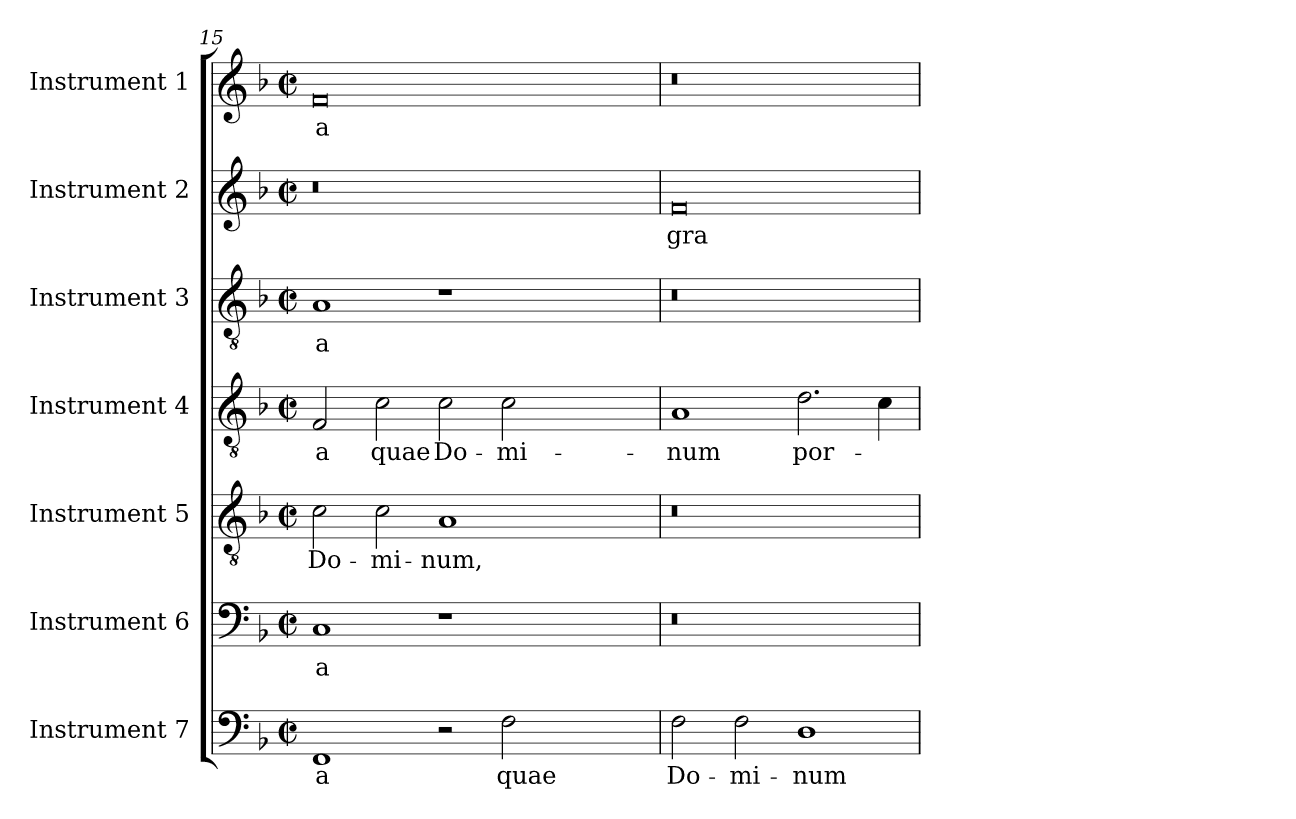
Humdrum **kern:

**kern	**text	**kern	**text	**kern	**text	**kern	**text	**kern	**text	**kern	**text	**kern	**text
*part7	*part7	*part6	*part6	*part5	*part5	*part4	*part4	*part3	*part3	*part2	*part2	*part1	*part1
*staff7	*staff7	*staff6	*staff6	*staff5	*staff5	*staff4	*staff4	*staff3	*staff3	*staff2	*staff2	*staff1	*staff1
*I"Instrument 7	*	*I"Instrument 6	*	*I"Instrument 5	*	*I"Instrument 4	*	*I"Instrument 3	*	*I"Instrument 2	*	*I"Instrument 1	*
*clefF4	*	*clefF4	*	*clefGv2	*	*clefGv2	*	*clefGv2	*	*clefG2	*	*clefG2	*
*k[b-]	*	*k[b-]	*	*k[b-]	*	*k[b-]	*	*k[b-]	*	*k[b-]	*	*k[b-]	*
*F:	*	*F:	*	*F:	*	*F:	*	*F:	*	*F:	*	*F:	*
*M2/2	*	*M2/2	*	*M2/2	*	*M2/2	*	*M2/2	*	*M2/2	*	*M2/2	*
*met(c|)	*	*met(c|)	*	*met(c|)	*	*met(c|)	*	*met(c|)	*	*met(c|)	*	*met(c|)	*
=15	=15	=15	=15	=15	=15	=15	=15	=15	=15	=15	=15	=15	=15
!	!LO:LY:b:cj	!	!LO:LY:b:cj	!	!LO:LY:b	!	!LO:LY:b:cj	!	!LO:LY:b:cj	!	!	!	!LO:LY:b:rj
1FF	-a	1C	-a	2c\	Do-	2F/	-a	1A	-a	0r	.	0f	-a
!	!	!	!	!	!LO:LY:b:cj	!	!LO:LY:b:cj	!	!	!	!	!	!
.	.	.	.	2c\	-mi-	2c\	quae	.	.	.	.	.	.
!	!	!LO:N:vis=1	!	!	!LO:LY:b:rj	!	!LO:LY:b	!LO:N:vis=1	!	!	!	!	!
2r	.	0r	.	1A	-num,	2c\	Do-	0r	.	.	.	.	.
!	!LO:LY:b:cj	!	!	!	!	!	!LO:LY:b:rj	!	!	!	!	!	!
2F\	quae	.	.	.	.	2c\	-mi-	.	.	.	.	.	.
1ryy	.	.	.	1ryy	.	1ryy	.	.	.	1ryy	.	1ryy	.
=16	=16	=16	=16	=16	=16	=16	=16	=16	=16	=16	=16	=16	=16
!	!LO:LY:b:cj	!	!	!	!	!	!LO:LY:b:cj	!	!	!	!LO:LY:b:cj	!	!
2F\	Do-	0r	.	0r	.	1A	-num	0r	.	0f	gra-	0r	.
!	!LO:LY:b	!	!	!	!	!	!	!	!	!	!	!	!
2F\	-mi-	.	.	.	.	.	.	.	.	.	.	.	.
!	!LO:LY:b:rj	!	!	!	!	!	!LO:LY:b	!	!	!	!	!	!
1D	-num	.	.	.	.	2.d\	por-	.	.	.	.	.	.
.	.	.	.	.	.	4c\	.	.	.	.	.	.	.
=	=	=	=	=	=	=	=	=	=	=	=	=	=
*-	*-	*-	*-	*-	*-	*-	*-	*-	*-	*-	*-	*-	*-
